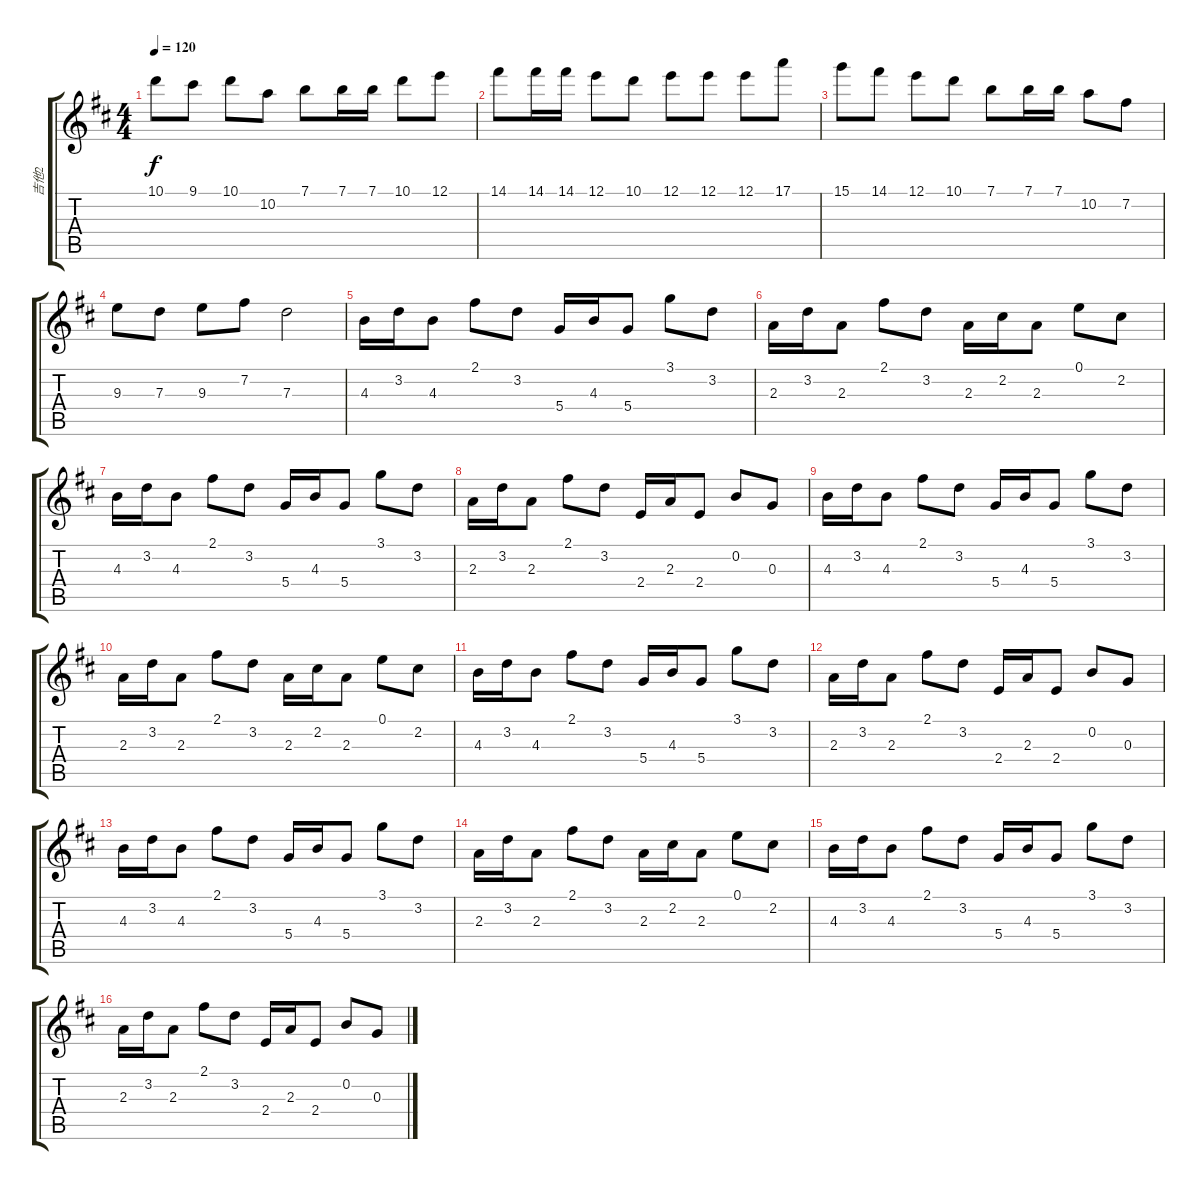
\track ("吉他2" "吉他2") {instrument acousticguitarsteel}
\staff {score tabs}
\tuning (E4 B3 G3 D3 A2 E2) {hide}
\ts (4 4)
\tempo 120
\clef g2
\ks d
10.1.8{dy f} 9.1.8 10.1.8 10.2.8 7.1.8 7.1.16 7.1.16 10.1.8 12.1.8 |
14.1.8 14.1.16 14.1.16 12.1.8 10.1.8 12.1.8 12.1.8 12.1.8 17.1.8 |
15.1.8 14.1.8 12.1.8 10.1.8 7.1.8 7.1.16 7.1.16 10.2.8 7.2.8 |
9.3.8 7.3.8 9.3.8 7.2.8 7.3.2 |
4.3.16 3.2.16 4.3.8 2.1.8 3.2.8 5.4.16 4.3.16 5.4.8 3.1.8 3.2.8 |
2.3.16 3.2.16 2.3.8 2.1.8 3.2.8 2.3.16 2.2.16 2.3.8 0.1.8 2.2.8 |
4.3.16 3.2.16 4.3.8 2.1.8 3.2.8 5.4.16 4.3.16 5.4.8 3.1.8 3.2.8 |
2.3.16 3.2.16 2.3.8 2.1.8 3.2.8 2.4.16 2.3.16 2.4.8 0.2.8 0.3.8 |
4.3.16 3.2.16 4.3.8 2.1.8 3.2.8 5.4.16 4.3.16 5.4.8 3.1.8 3.2.8 |
2.3.16 3.2.16 2.3.8 2.1.8 3.2.8 2.3.16 2.2.16 2.3.8 0.1.8 2.2.8 |
4.3.16 3.2.16 4.3.8 2.1.8 3.2.8 5.4.16 4.3.16 5.4.8 3.1.8 3.2.8 |
2.3.16 3.2.16 2.3.8 2.1.8 3.2.8 2.4.16 2.3.16 2.4.8 0.2.8 0.3.8 |
4.3.16 3.2.16 4.3.8 2.1.8 3.2.8 5.4.16 4.3.16 5.4.8 3.1.8 3.2.8 |
2.3.16 3.2.16 2.3.8 2.1.8 3.2.8 2.3.16 2.2.16 2.3.8 0.1.8 2.2.8 |
4.3.16 3.2.16 4.3.8 2.1.8 3.2.8 5.4.16 4.3.16 5.4.8 3.1.8 3.2.8 |
2.3.16 3.2.16 2.3.8 2.1.8 3.2.8 2.4.16 2.3.16 2.4.8 0.2.8 0.3.8
